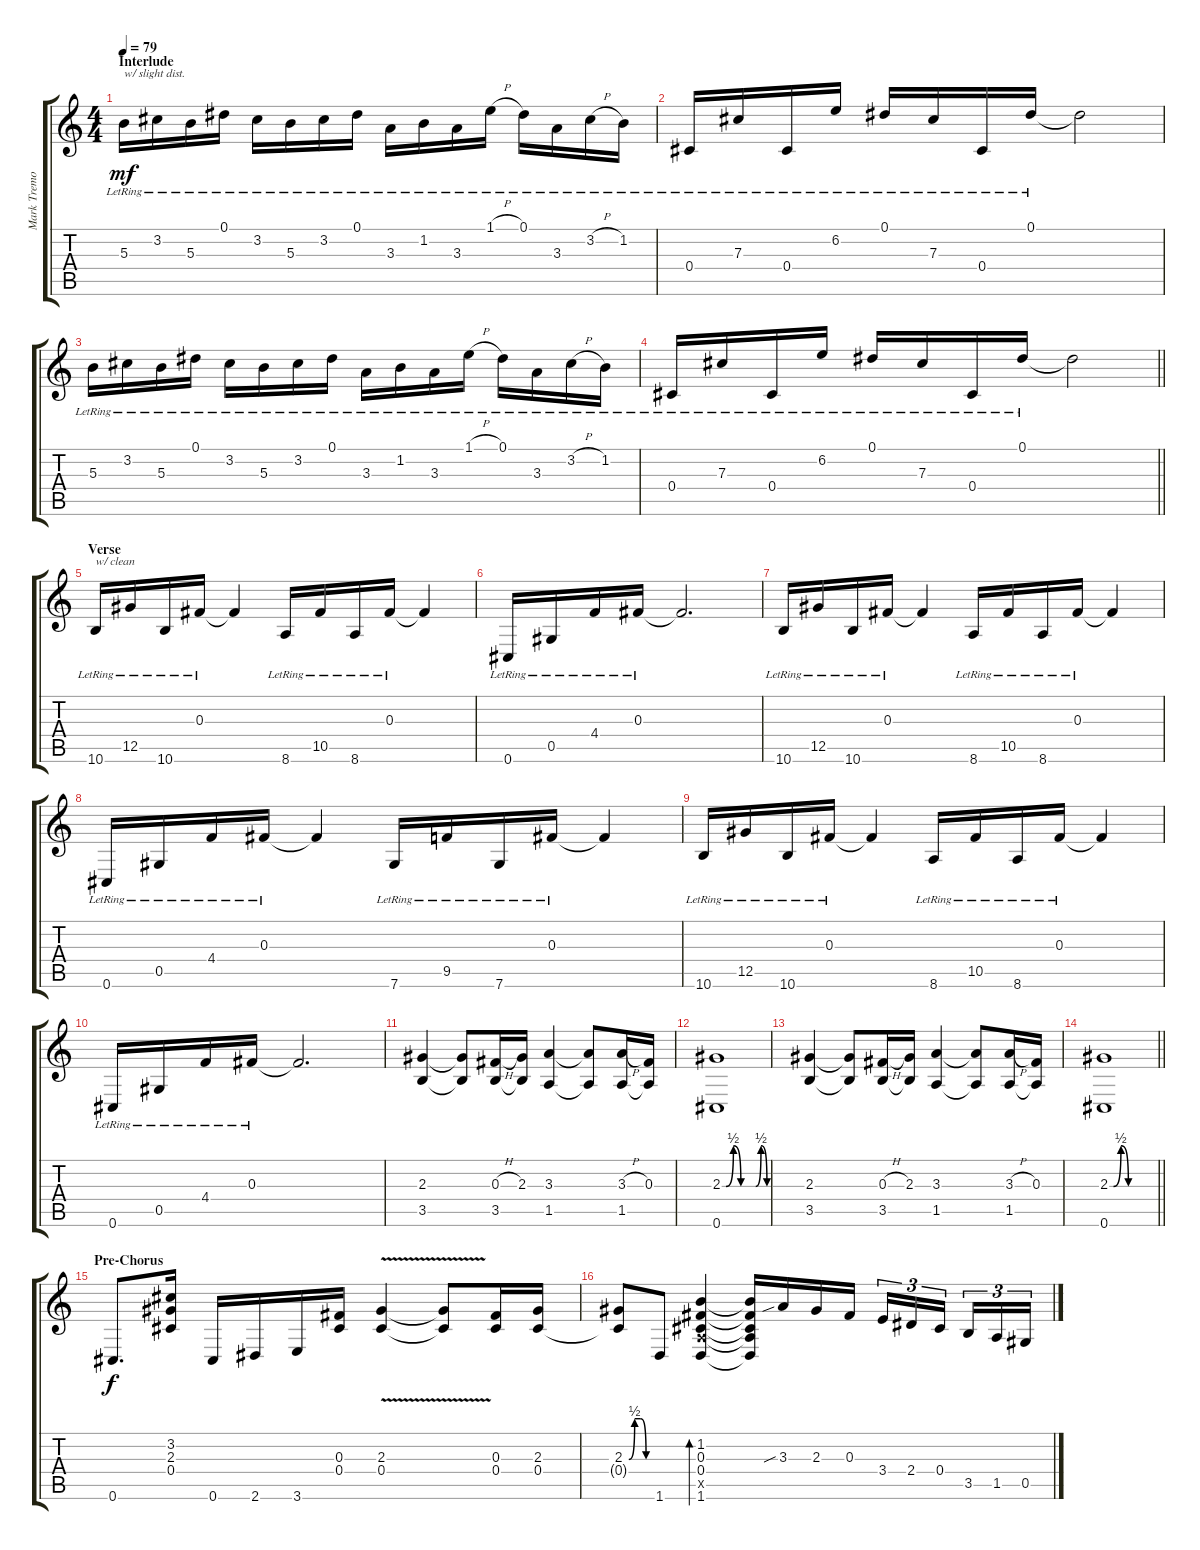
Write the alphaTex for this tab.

\track ("Mark Tremonti" "Mark Tremo") {instrument electricguitarclean}
\staff {score tabs}
\tuning (Eb4 Bb3 Gb3 Db3 Ab2 Db2) {hide}
\ts (4 4)
\section ("" "Interlude")
\tempo 79
\clef g2
\ks c
5.3{lr}.16{txt "w/ slight dist." dy mf instrument electricguitarclean} 3.2{lr}.16 5.3{lr}.16 0.1{lr}.16 3.2{lr}.16 5.3{lr}.16 3.2{lr}.16 0.1{lr}.16 3.3{lr}.16 1.2{lr}.16 3.3{lr}.16 1.1{h lr}.16 0.1{lr}.16 3.3{lr}.16 3.2{h lr}.16 1.2{lr}.16 |
0.4{lr}.16 7.3{lr}.16 0.4{lr}.16 6.2{lr}.16 0.1{lr}.16 7.3{lr}.16 0.4{lr}.16 0.1{lr}.16 0.1{t}.2{volume 6} |
5.3{lr}.16{volume 13} 3.2{lr}.16 5.3{lr}.16 0.1{lr}.16 3.2{lr}.16 5.3{lr}.16 3.2{lr}.16 0.1{lr}.16 3.3{lr}.16 1.2{lr}.16 3.3{lr}.16 1.1{h lr}.16 0.1{lr}.16 3.3{lr}.16 3.2{h lr}.16 1.2{lr}.16 |
\barLineRight lightlight
0.4{lr}.16 7.3{lr}.16 0.4{lr}.16 6.2{lr}.16 0.1{lr}.16 7.3{lr}.16 0.4{lr}.16 0.1{lr}.16 0.1{t}.2{volume 6} |
\section ("" "Verse")
10.6{lr}.16{txt "w/ clean" volume 13} 12.5{lr}.16 10.6{lr}.16 0.3{lr}.16 0.3{t}.4 8.6{lr}.16 10.5{lr}.16 8.6{lr}.16 0.3{lr}.16 0.3{t}.4 |
0.6{lr}.16 0.5{lr}.16 4.4{lr}.16 0.3{lr}.16 0.3{t}.2{d} |
10.6{lr}.16 12.5{lr}.16 10.6{lr}.16 0.3{lr}.16 0.3{t}.4 8.6{lr}.16 10.5{lr}.16 8.6{lr}.16 0.3{lr}.16 0.3{t}.4 |
0.6{lr}.16 0.5{lr}.16 4.4{lr}.16 0.3{lr}.16 0.3{t}.4 7.6{lr}.16 9.5{lr}.16 7.6{lr}.16 0.3{lr}.16 0.3{t}.4 |
10.6{lr}.16 12.5{lr}.16 10.6{lr}.16 0.3{lr}.16 0.3{t}.4 8.6{lr}.16 10.5{lr}.16 8.6{lr}.16 0.3{lr}.16 0.3{t}.4 |
0.6{lr}.16 0.5{lr}.16 4.4{lr}.16 0.3{lr}.16 0.3{t}.2{d} |
(2.3 3.5).4 (2.3{t} 3.5{t}).8 (0.3{h} 3.5).16 (2.3 3.5{t}).16 (3.3 1.5).4 (3.3{t} 1.5{t}).8 (3.3{h} 1.5).16 (0.3 1.5{t}).16 |
(2.3{be (custom 0 0 5 0 15 2 25 0 45 0 52 2 60 0)} 0.6).1 |
(2.3 3.5).4 (2.3{t} 3.5{t}).8 (0.3{h} 3.5).16 (2.3 3.5{t}).16 (3.3 1.5).4 (3.3{t} 1.5{t}).8 (3.3{h} 1.5).16 (0.3 1.5{t}).16 |
\barLineRight lightlight
(2.3{be (custom 0 0 5 0 15 2 25 0 60 0)} 0.6).1 |
\section ("" "Pre-Chorus")
0.6.8{d dy f instrument distortionguitar} (3.2 2.3 0.4).16 0.6.16 2.6.16 3.6.16 (0.3 0.4).16 (2.3{v} 0.4).4 (2.3{t} 0.4{t}).8 (0.3 0.4).16 (2.3 0.4).16 |
(2.3{be (custom 0 0 15 2 30 2 45 0 60 0)} 0.4{t}).8 1.6.8 (1.2 0.3 0.4 1.5{x} 1.6).4{bd 60} (1.2{t} 0.3{t} 0.4{t} 1.5{t} 1.6{t}).16 3.3{sib}.16 2.3.16 0.3.16 3.4.16{tu (3 2)} 2.4.16{tu (3 2)} 0.4.16{tu (3 2) beam splitsecondary} 3.5.16{tu (3 2)} 1.5.16{tu (3 2)} 0.5.16{tu (3 2)}
